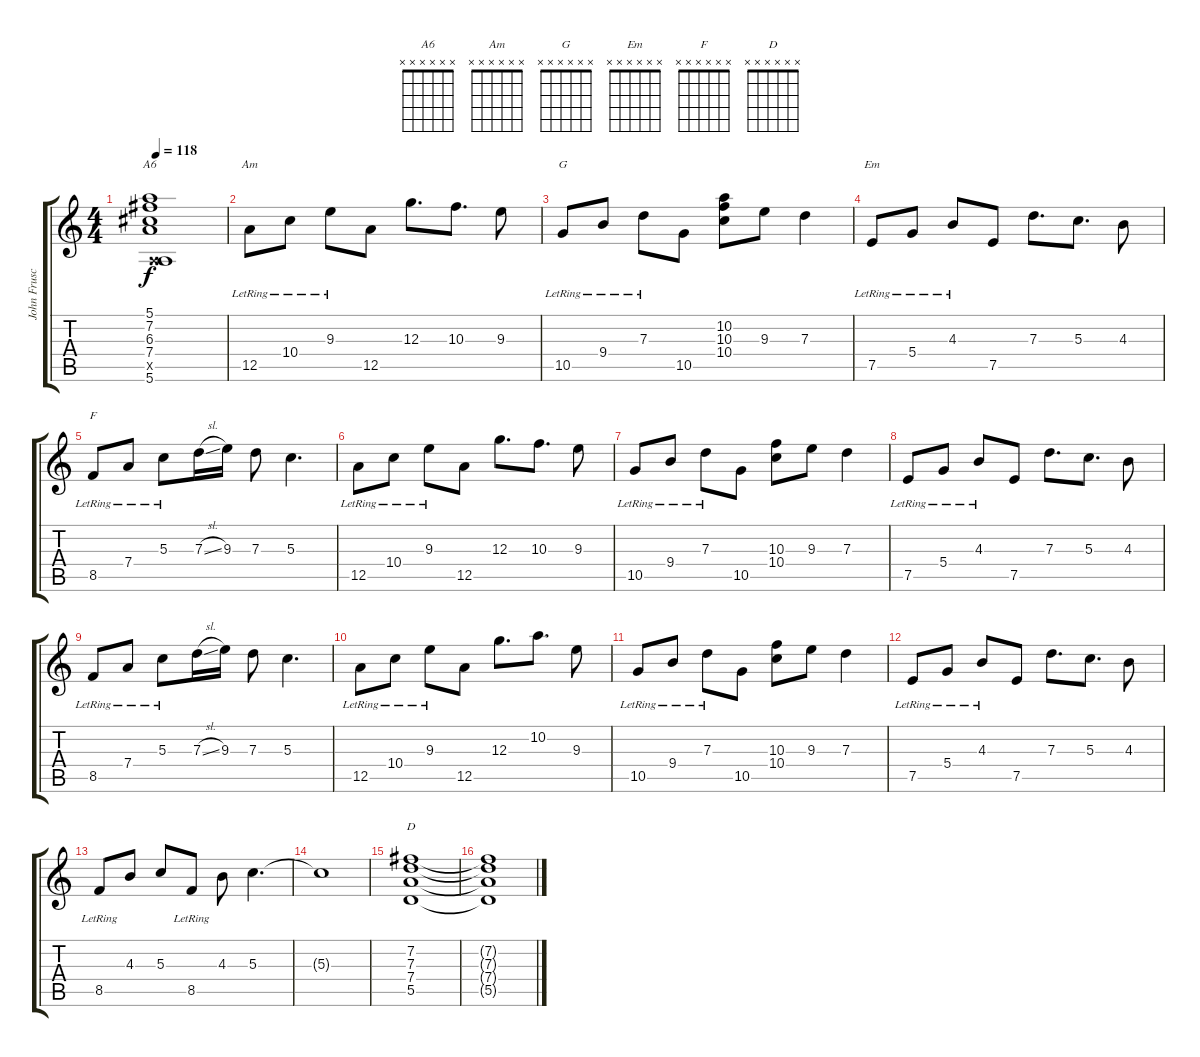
\track ("John Frusciante 1" "John Frusc") {instrument electricguitarjazz}
\staff {score tabs}
\tuning (E4 B3 G3 D3 A2 E2) {hide}
\chord ("A6" x x x x x x)
\chord ("Am" x x x x x x)
\chord ("G" x x x x x x)
\chord ("Em" x x x x x x)
\chord ("F" x x x x x x)
\chord ("D" x x x x x x)
\ts (4 4)
\tempo 118
\clef g2
\ks c
(5.1 7.2 6.3 7.4 0.5{x} 5.6).1{ch "A6" dy f} |
12.5{lr}.8{ch "Am"} 10.4{lr}.8 9.3{lr}.8 12.5.8 12.3.8{d} 10.3.8{d} 9.3.8 |
10.5{lr}.8{ch "G"} 9.4{lr}.8 7.3{lr}.8 10.5.8 (10.2 10.3 10.4).8 9.3.8 7.3.4 |
7.5{lr}.8{ch "Em"} 5.4{lr}.8 4.3{lr}.8 7.5.8 7.3.8{d} 5.3.8{d} 4.3.8 |
8.5{lr}.8{ch "F"} 7.4{lr}.8 5.3{lr}.8 7.3{sl}.16 9.3.16 7.3.8 5.3.4{d} |
12.5{lr}.8 10.4{lr}.8 9.3{lr}.8 12.5.8 12.3.8{d} 10.3.8{d} 9.3.8 |
10.5{lr}.8 9.4{lr}.8 7.3{lr}.8 10.5.8 (10.3 10.4).8 9.3.8 7.3.4 |
7.5{lr}.8 5.4{lr}.8 4.3{lr}.8 7.5.8 7.3.8{d} 5.3.8{d} 4.3.8 |
8.5{lr}.8 7.4{lr}.8 5.3{lr}.8 7.3{sl}.16 9.3.16 7.3.8 5.3.4{d} |
12.5{lr}.8 10.4{lr}.8 9.3{lr}.8 12.5.8 12.3.8{d} 10.2.8{d} 9.3.8 |
10.5{lr}.8 9.4{lr}.8 7.3{lr}.8 10.5.8 (10.3 10.4).8 9.3.8 7.3.4 |
7.5{lr}.8 5.4{lr}.8 4.3{lr}.8 7.5.8 7.3.8{d} 5.3.8{d} 4.3.8 |
8.5{lr}.8 4.3.8 5.3.8 8.5{lr}.8 4.3.8 5.3.4{d} |
5.3{t}.1 |
(7.2 7.3 7.4 5.5).1{ch "D"} |
(7.2{t} 7.3{t} 7.4{t} 5.5{t}).1
